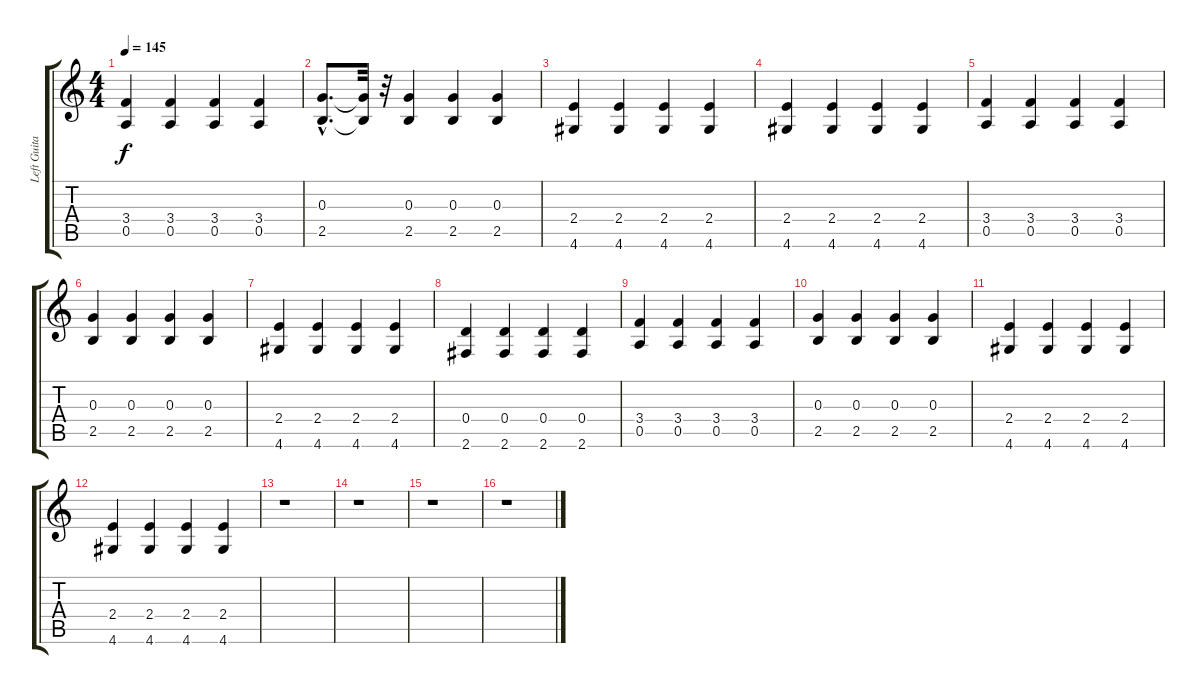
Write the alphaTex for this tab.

\track ("Left Guitar" "Left Guita") {instrument overdrivenguitar}
\staff {score tabs}
\tuning (E4 B3 G3 D3 A2 E2) {hide}
\ts (4 4)
\tempo 145
\clef g2
\ks c
(3.4 0.5).4{dy f} (3.4 0.5).4 (3.4 0.5).4 (3.4 0.5).4 |
(0.3{hac} 2.5{hac}).8{d} (0.3{t} 2.5{t}).32 r.32 (0.3 2.5).4 (0.3 2.5).4 (0.3 2.5).4 |
(2.4 4.6).4 (2.4 4.6).4 (2.4 4.6).4 (2.4 4.6).4 |
(2.4 4.6).4 (2.4 4.6).4 (2.4 4.6).4 (2.4 4.6).4 |
(3.4 0.5).4 (3.4 0.5).4 (3.4 0.5).4 (3.4 0.5).4 |
(0.3 2.5).4 (0.3 2.5).4 (0.3 2.5).4 (0.3 2.5).4 |
(2.4 4.6).4 (2.4 4.6).4 (2.4 4.6).4 (2.4 4.6).4 |
(0.4 2.6).4 (0.4 2.6).4 (0.4 2.6).4 (0.4 2.6).4 |
(3.4 0.5).4 (3.4 0.5).4 (3.4 0.5).4 (3.4 0.5).4 |
(0.3 2.5).4 (0.3 2.5).4 (0.3 2.5).4 (0.3 2.5).4 |
(2.4 4.6).4 (2.4 4.6).4 (2.4 4.6).4 (2.4 4.6).4 |
(2.4 4.6).4 (2.4 4.6).4 (2.4 4.6).4 (2.4 4.6).4 |
r.1 |
r.1 |
r.1 |
r.1
